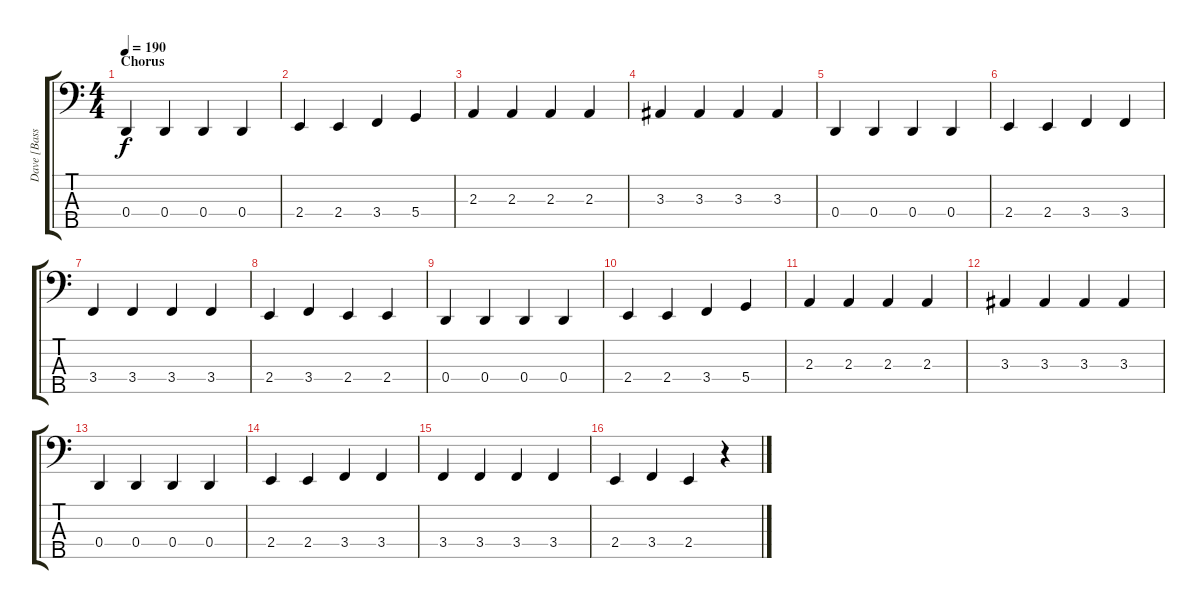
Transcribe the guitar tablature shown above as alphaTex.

\track ("Dave [Bass]" "Dave [Bass") {instrument electricbasspick}
\staff {score tabs}
\tuning (F2 C2 G1 D1 A0) {hide}
\ts (4 4)
\section ("" "Chorus")
\tempo 190
\clef f4
\ks c
0.4.4{dy f} 0.4.4 0.4.4 0.4.4 |
2.4.4 2.4.4 3.4.4 5.4.4 |
2.3.4 2.3.4 2.3.4 2.3.4 |
3.3.4 3.3.4 3.3.4 3.3.4 |
0.4.4 0.4.4 0.4.4 0.4.4 |
2.4.4 2.4.4 3.4.4 3.4.4 |
3.4.4 3.4.4 3.4.4 3.4.4 |
2.4.4 3.4.4 2.4.4 2.4.4 |
0.4.4 0.4.4 0.4.4 0.4.4 |
2.4.4 2.4.4 3.4.4 5.4.4 |
2.3.4 2.3.4 2.3.4 2.3.4 |
3.3.4 3.3.4 3.3.4 3.3.4 |
0.4.4 0.4.4 0.4.4 0.4.4 |
2.4.4 2.4.4 3.4.4 3.4.4 |
3.4.4 3.4.4 3.4.4 3.4.4 |
2.4.4 3.4.4 2.4.4 r.4
